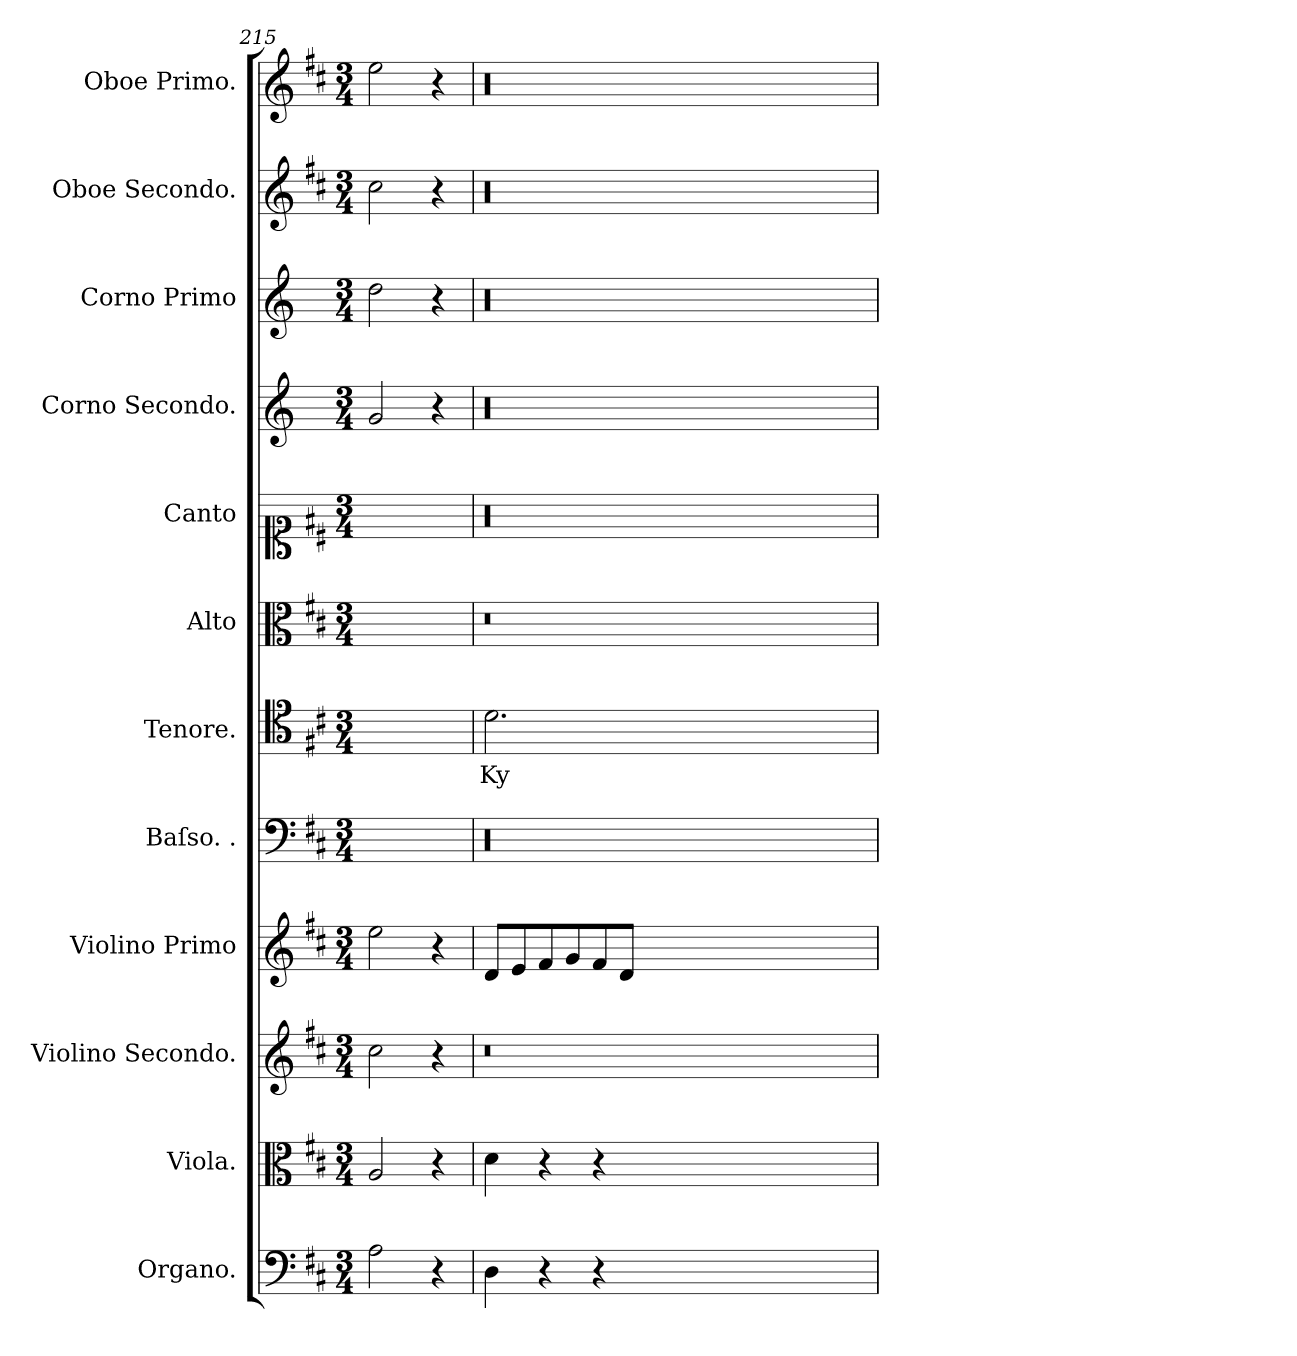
**kern	**kern	**kern	**kern	**kern	**kern	**text	**kern	**kern	**kern	**kern	**kern	**kern
*part12	*part11	*part10	*part9	*part8	*part7	*part7	*part6	*part5	*part4	*part3	*part2	*part1
*staff12	*staff11	*staff10	*staff9	*staff8	*staff7	*staff7	*staff6	*staff5	*staff4	*staff3	*staff2	*staff1
*I"Organo.	*I"Viola.	*I"Violino Secondo.	*I"Violino Primo	*I"Baſso. .	*I"Tenore.	*	*I"Alto	*I"Canto	*I"Corno Secondo.	*I"Corno Primo	*I"Oboe Secondo.	*I"Oboe Primo.
*I'org	*I'vla	*I'vl 2	*I'vl 1	*I'B	*I'T	*	*I'A	*	*I'cor 2	*I'cor 1	*I'ob 2	*I'ob 1
*clefF4	*clefC3	*clefG2	*clefG2	*clefF4	*clefC4	*	*clefC3	*clefC1	*clefG2	*clefG2	*clefG2	*clefG2
*	*	*	*	*	*	*	*	*	*ITrd6c10	*ITrd6c10	*	*
*k[f#c#]	*k[f#c#]	*k[f#c#]	*k[f#c#]	*k[f#c#]	*k[f#c#]	*	*k[f#c#]	*k[f#c#]	*k[f#c#]	*k[f#c#]	*k[f#c#]	*k[f#c#]
*M3/4	*M3/4	*M3/4	*M3/4	*M3/4	*M3/4	*	*M3/4	*M3/4	*M3/4	*M3/4	*M3/4	*M3/4
=215	=215	=215	=215	=215	=215	=215	=215	=215	=215	=215	=215	=215
2A\	2A/	2cc#\	2ee\	2.ryy	2.ryy	.	2.ryy	2.ryy	2A/	2e\	2cc#\	2ee\
4r	4r	4r	4r	.	.	.	.	.	4r	4r	4r	4r
=216	=216	=216	=216	=216	=216	=216	=216	=216	=216	=216	=216	=216
!	!	!LO:N:vis=0	!	!LO:N:vis=00	!	!	!LO:N:vis=0	!LO:N:vis=00	!LO:N:vis=00	!LO:N:vis=00	!LO:N:vis=00	!LO:N:vis=00
4D\	4d\	1.r	8d/L	0.r	2.d\	Ky-	1.r	0.r	0.r	0.r	0.r	0.r
.	.	.	8e/	.	.	.	.	.	.	.	.	.
4r	4r	.	8f#/	.	.	.	.	.	.	.	.	.
.	.	.	8g/	.	.	.	.	.	.	.	.	.
4r	4r	.	8f#/	.	.	.	.	.	.	.	.	.
.	.	.	8d/J	.	.	.	.	.	.	.	.	.
0ryy	0ryy	.	0ryy	.	0ryy	.	.	.	.	.	.	.
.	.	1.ryy	.	.	.	.	1.ryy	.	.	.	.	.
4ryy	4ryy	.	4ryy	.	4ryy	.	.	.	.	.	.	.
=	=	=	=	=	=	=	=	=	=	=	=	=
*-	*-	*-	*-	*-	*-	*-	*-	*-	*-	*-	*-	*-
